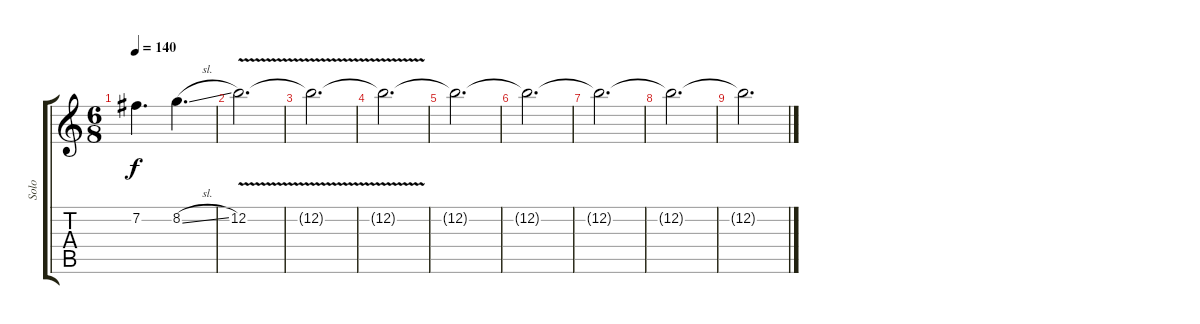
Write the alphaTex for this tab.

\track ("Solo" "Solo") {instrument overdrivenguitar}
\staff {score tabs}
\tuning (E4 B3 G3 D3 A2 E2) {hide}
\ts (6 8)
\tempo 140
\clef g2
\ks c
7.2.4{d dy f} 8.2{sl}.4{d} |
12.2{v}.2{d} |
12.2{v t}.2{d} |
12.2{t}.2{d} |
12.2{t}.2{d} |
12.2{t}.2{d} |
12.2{t}.2{d} |
12.2{t}.2{d} |
12.2{t}.2{d}
